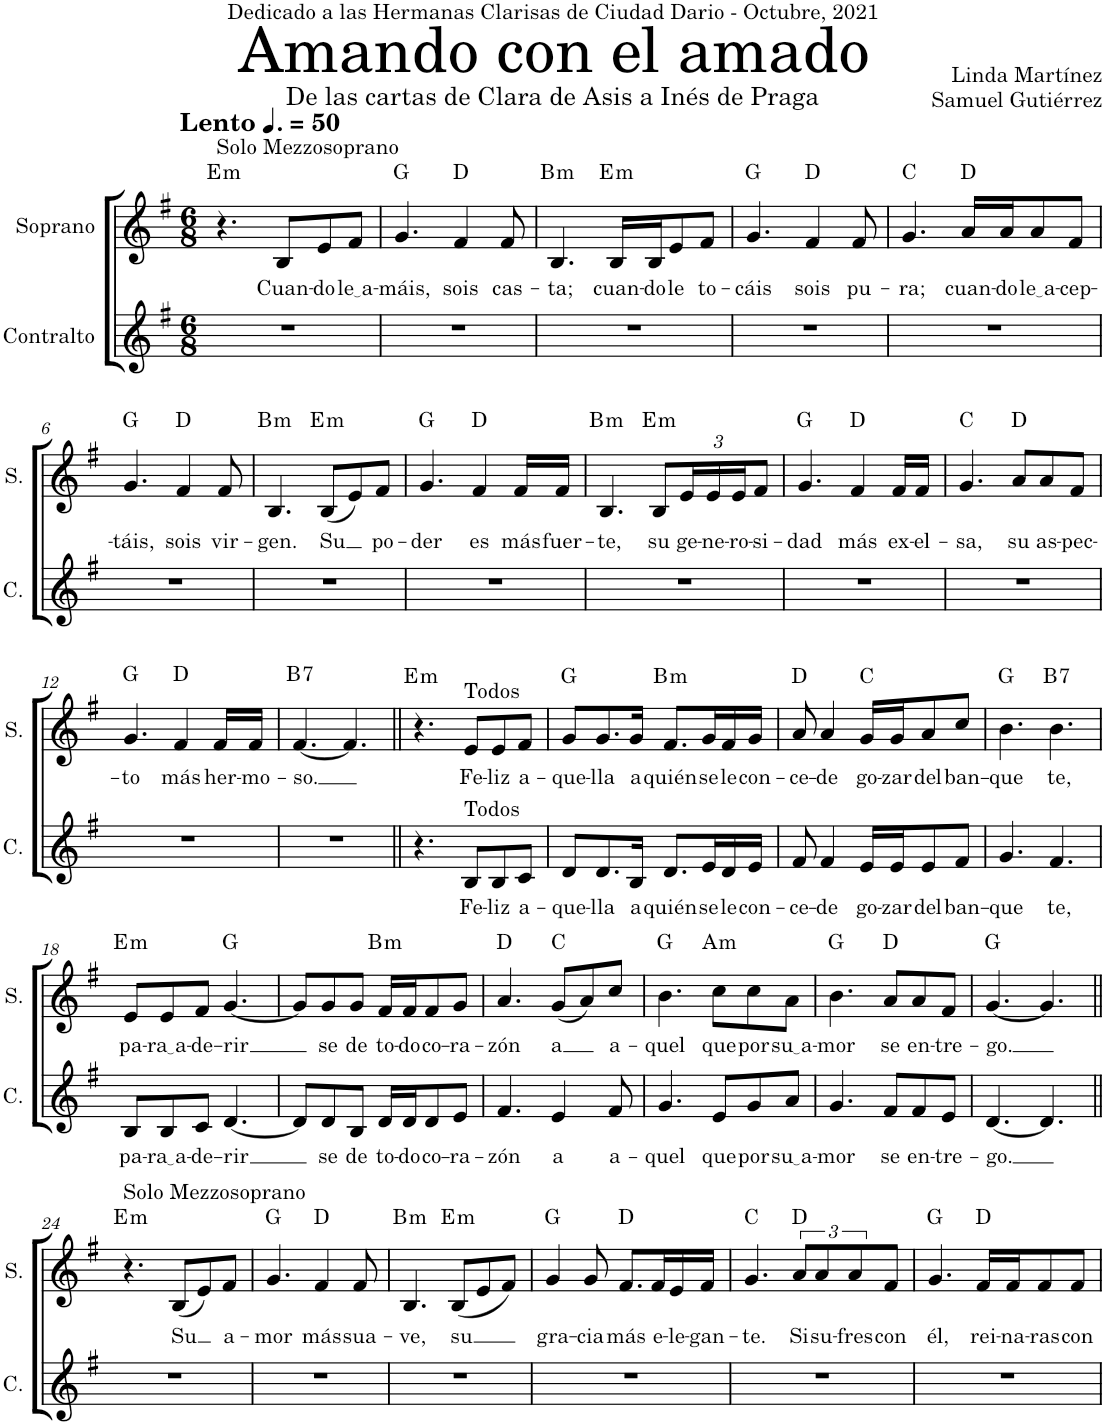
**kern	**text	**kern	**text	**harte
*part2	*part2	*part1	*part1	*part1
*staff2	*staff2	*staff1	*staff1	*
*I"Contralto	*	*I"Soprano	*	*
*I'C.	*	*I'S.	*	*
*clefG2	*	*clefG2	*	*
*k[f#]	*	*k[f#]	*	*
*M6/8	*	*M6/8	*	*
*MM75	*	*MM75	*	*
=1	=1	=1	=1	=1
!	!	!LO:TX:a:t=Solo Mezzosoprano	!	!
!	!	!LO:TX:a:B:t=Lento	!	!LO:H:kt=m
2.r	.	4.r	.	E:min
!	!	!	!LO:LY:b	!
.	.	8B/L	Cuan-	.
!	!	!	!LO:LY:b	!
.	.	8e/	-do	.
!	!	!	!LO:LY:b	!
.	.	8f#/J	le a	.
=2	=2	=2	=2	=2
!	!	!	!LO:LY:b	!
2.r	.	4.g/	-máis,	G:maj
!	!	!	!LO:LY:b	!
.	.	4f#/	sois	D:maj
!	!	!	!LO:LY:b	!
.	.	8f#/	cas-	.
=3	=3	=3	=3	=3
!	!	!	!LO:LY:b	!LO:H:kt=m
2.r	.	4.B/	-ta;	B:min
!	!	!	!LO:LY:b	!LO:H:kt=m
.	.	16B/LL	cuan-	E:min
!	!	!	!LO:LY:b	!
.	.	16B/J	-do	.
!	!	!	!LO:LY:b	!
.	.	8e/	le	.
!	!	!	!LO:LY:b	!
.	.	8f#/J	to-	.
=4	=4	=4	=4	=4
!	!	!	!LO:LY:b	!
2.r	.	4.g/	-cáis	G:maj
!	!	!	!LO:LY:b	!
.	.	4f#/	sois	D:maj
!	!	!	!LO:LY:b	!
.	.	8f#/	pu-	.
=5	=5	=5	=5	=5
!	!	!	!LO:LY:b	!
2.r	.	4.g/	-ra;	C:maj
!	!	!	!LO:LY:b	!
.	.	16a/LL	cuan-	D:maj
!	!	!	!LO:LY:b	!
.	.	16a/J	-do	.
!	!	!	!LO:LY:b	!
.	.	8a/	le a	.
!	!	!	!LO:LY:b	!
.	.	8f#/J	-cep-	.
!!LO:LB:g=z
=6	=6	=6	=6	=6
!	!	!	!LO:LY:b	!
2.r	.	4.g/	-táis,	G:maj
!	!	!	!LO:LY:b	!
.	.	4f#/	sois	D:maj
!	!	!	!LO:LY:b	!
.	.	8f#/	vir-	.
=7	=7	=7	=7	=7
!	!	!	!LO:LY:b	!LO:H:kt=m
2.r	.	4.B/	-gen.	B:min
!	!	!	!LO:LY:b	!LO:H:kt=m
.	.	(8B/L	Su	E:min
.	.	8e/)	.	.
!	!	!	!LO:LY:b	!
.	.	8f#/J	po-	.
=8	=8	=8	=8	=8
!	!	!	!LO:LY:b	!
2.r	.	4.g/	-der	G:maj
!	!	!	!LO:LY:b	!
.	.	4f#/	es	D:maj
!	!	!	!LO:LY:b	!
.	.	16f#/LL	más	.
!	!	!	!LO:LY:b	!
.	.	16f#/JJ	fuer-	.
=9	=9	=9	=9	=9
!	!	!	!LO:LY:b	!LO:H:kt=m
2.r	.	4.B/	-te,	B:min
!	!	!	!LO:LY:b	!LO:H:kt=m
.	.	8B/L	su	E:min
*	*	*Xbrackettup	*	*
!	!	!	!LO:LY:b	!
.	.	24e/L	ge-	.
!	!	!	!LO:LY:b	!
.	.	24e/	-ne-	.
!	!	!	!LO:LY:b	!
.	.	24e/J	-ro-	.
!	!	!	!LO:LY:b	!
.	.	8f#/J	-si-	.
=10	=10	=10	=10	=10
!	!	!	!LO:LY:b	!
2.r	.	4.g/	-dad	G:maj
!	!	!	!LO:LY:b	!
.	.	4f#/	más	D:maj
!	!	!	!LO:LY:b	!
.	.	16f#/LL	ex-	.
!	!	!	!LO:LY:b	!
.	.	16f#/JJ	-el-	.
=11	=11	=11	=11	=11
!	!	!	!LO:LY:b	!
2.r	.	4.g/	-sa,	C:maj
!	!	!	!LO:LY:b	!
.	.	8a/L	su	D:maj
!	!	!	!LO:LY:b	!
.	.	8a/	as-	.
!	!	!	!LO:LY:b	!
.	.	8f#/J	-pec-	.
!!LO:LB:g=z
=12	=12	=12	=12	=12
!	!	!	!LO:LY:b	!
2.r	.	4.g/	-to	G:maj
!	!	!	!LO:LY:b	!
.	.	4f#/	más	D:maj
!	!	!	!LO:LY:b	!
.	.	16f#/LL	her-	.
!	!	!	!LO:LY:b	!
.	.	16f#/JJ	-mo-	.
=13	=13	=13	=13	=13
!	!	!	!LO:LY:b	!LO:H:kt=7
2.r	.	[4.f#/	-so.	B:7
.	.	4.f#/]	.	.
=14||	=14||	=14||	=14||	=14||
!	!	!	!	!LO:H:kt=m
4.r	.	4.r	.	E:min
!	!	!LO:TX:a:t=Todos	!	!
!LO:TX:a:t=Todos	!	!	!	!
!	!LO:LY:b	!	!LO:LY:b	!
8B/L	Fe-	8e/L	Fe-	.
!	!LO:LY:b	!	!LO:LY:b	!
8B/	-liz	8e/	-liz	.
!	!LO:LY:b	!	!LO:LY:b	!
8c/J	a-	8f#/J	a-	.
=15	=15	=15	=15	=15
!	!LO:LY:b	!	!LO:LY:b	!
8d/L	-que-	8g/L	-que-	G:maj
!	!LO:LY:b	!	!LO:LY:b	!
8.d/	-lla	8.g/	-lla	.
!	!LO:LY:b	!	!LO:LY:b	!
16B/Jk	a	16g/Jk	a	.
!	!LO:LY:b	!	!LO:LY:b	!LO:H:kt=m
8.d/L	quién	8.f#/L	quién	B:min
!	!LO:LY:b	!	!LO:LY:b	!
16e/L	se	16g/L	se	.
!	!LO:LY:b	!	!LO:LY:b	!
16d/	le	16f#/	le	.
!	!LO:LY:b	!	!LO:LY:b	!
16e/JJ	con-	16g/JJ	con-	.
=16	=16	=16	=16	=16
!	!LO:LY:b	!	!LO:LY:b	!
8f#/	-ce-	8a/	-ce-	D:maj
!	!LO:LY:b	!	!LO:LY:b	!
4f#/	-de	4a/	-de	.
!	!LO:LY:b	!	!LO:LY:b	!
16e/LL	go-	16g/LL	go-	C:maj
!	!LO:LY:b	!	!LO:LY:b	!
16e/J	-zar	16g/J	-zar	.
!	!LO:LY:b	!	!LO:LY:b	!
8e/	del	8a/	del	.
!	!LO:LY:b	!	!LO:LY:b	!
8f#/J	ban-	8cc/J	ban-	.
=17	=17	=17	=17	=17
!	!LO:LY:b	!	!LO:LY:b	!
4.g/	-que	4.b\	-que	G:maj
!	!LO:LY:b	!	!LO:LY:b	!LO:H:kt=7
4.f#/	-te,	4.b\	-te,	B:7
!!LO:LB:g=z
=18	=18	=18	=18	=18
!	!LO:LY:b	!	!LO:LY:b	!LO:H:kt=m
8B/L	pa-	8e/L	pa-	E:min
!	!LO:LY:b	!	!LO:LY:b	!
8B/	ra a	8e/	ra a	.
!	!LO:LY:b	!	!LO:LY:b	!
8c/J	-de-	8f#/J	-de-	.
!	!LO:LY:b	!	!LO:LY:b	!
[4.d/	-rir	[4.g/	-rir	G:maj
=19	=19	=19	=19	=19
8d/L]	.	8g/L]	.	.
!	!LO:LY:b	!	!LO:LY:b	!
8d/	se	8g/	se	.
!	!LO:LY:b	!	!LO:LY:b	!
8B/J	de	8g/J	de	.
!	!LO:LY:b	!	!LO:LY:b	!LO:H:kt=m
16d/LL	to-	16f#/LL	to-	B:min
!	!LO:LY:b	!	!LO:LY:b	!
16d/J	-do	16f#/J	-do	.
!	!LO:LY:b	!	!LO:LY:b	!
8d/	co-	8f#/	co-	.
!	!LO:LY:b	!	!LO:LY:b	!
8e/J	-ra-	8g/J	-ra-	.
=20	=20	=20	=20	=20
!	!LO:LY:b	!	!LO:LY:b	!
4.f#/	-zón	4.a/	-zón	D:maj
!	!LO:LY:b	!	!LO:LY:b	!
4e/	a	(8g/L	a	C:maj
.	.	8a/)	.	.
!	!LO:LY:b	!	!LO:LY:b	!
8f#/	a-	8cc/J	a-	.
=21	=21	=21	=21	=21
!	!LO:LY:b	!	!LO:LY:b	!
4.g/	-quel	4.b\	-quel	G:maj
!	!LO:LY:b	!	!LO:LY:b	!LO:H:kt=m
8e/L	que	8cc\L	que	A:min
!	!LO:LY:b	!	!LO:LY:b	!
8g/	por	8cc\	por	.
!	!LO:LY:b	!	!LO:LY:b	!
8a/J	su a	8a\J	su a	.
=22	=22	=22	=22	=22
!	!LO:LY:b	!	!LO:LY:b	!
4.g/	-mor	4.b\	-mor	G:maj
!	!LO:LY:b	!	!LO:LY:b	!
8f#/L	se	8a/L	se	D:maj
!	!LO:LY:b	!	!LO:LY:b	!
8f#/	en-	8a/	en-	.
!	!LO:LY:b	!	!LO:LY:b	!
8e/J	-tre-	8f#/J	-tre-	.
=23	=23	=23	=23	=23
!	!LO:LY:b	!	!LO:LY:b	!
[4.d/	-go.	[4.g/	-go.	G:maj
4.d/]	.	4.g/]	.	.
!!LO:LB:g=z
=24||	=24||	=24||	=24||	=24||
!	!	!LO:TX:a:t=Solo Mezzosoprano	!	!LO:H:kt=m
2.r	.	4.r	.	E:min
!	!	!	!LO:LY:b	!
.	.	(8B/L	-Su	.
.	.	8e/)	.	.
!	!	!	!LO:LY:b	!
.	.	8f#/J	a-	.
=25	=25	=25	=25	=25
!	!	!	!LO:LY:b	!
2.r	.	4.g/	-mor	G:maj
!	!	!	!LO:LY:b	!
.	.	4f#/	más	D:maj
!	!	!	!LO:LY:b	!
.	.	8f#/	sua-	.
=26	=26	=26	=26	=26
!	!	!	!LO:LY:b	!LO:H:kt=m
2.r	.	4.B/	-ve,	B:min
!	!	!	!LO:LY:b	!LO:H:kt=m
.	.	(8B/L	-su	E:min
.	.	8e/	.	.
.	.	8f#/J)	.	.
=27	=27	=27	=27	=27
!	!	!	!LO:LY:b	!
2.r	.	4g/	gra-	G:maj
!	!	!	!LO:LY:b	!
.	.	8g/	-cia	.
!	!	!	!LO:LY:b	!
.	.	8.f#/L	más	D:maj
!	!	!	!LO:LY:b	!
.	.	16f#/L	e-	.
!	!	!	!LO:LY:b	!
.	.	16e/	-le-	.
!	!	!	!LO:LY:b	!
.	.	16f#/JJ	-gan-	.
=28	=28	=28	=28	=28
!	!	!	!LO:LY:b	!
2.r	.	4.g/	-te.	C:maj
*	*	*brackettup	*	*
!	!	!	!LO:LY:b	!
.	.	12a/L	Si	D:maj
!	!	!	!LO:LY:b	!
.	.	12a/	su-	.
!	!	!	!LO:LY:b	!
.	.	12a/	-fres	.
!	!	!	!LO:LY:b	!
.	.	8f#/J	con	.
=29	=29	=29	=29	=29
!	!	!	!LO:LY:b	!
2.r	.	4.g/	él,	G:maj
!	!	!	!LO:LY:b	!
.	.	16f#/LL	rei-	D:maj
!	!	!	!LO:LY:b	!
.	.	16f#/J	-na-	.
!	!	!	!LO:LY:b	!
.	.	8f#/	-ras	.
!	!	!	!LO:LY:b	!
.	.	8f#/J	con	.
=	=	=	=	=
*-	*-	*-	*-	*-
